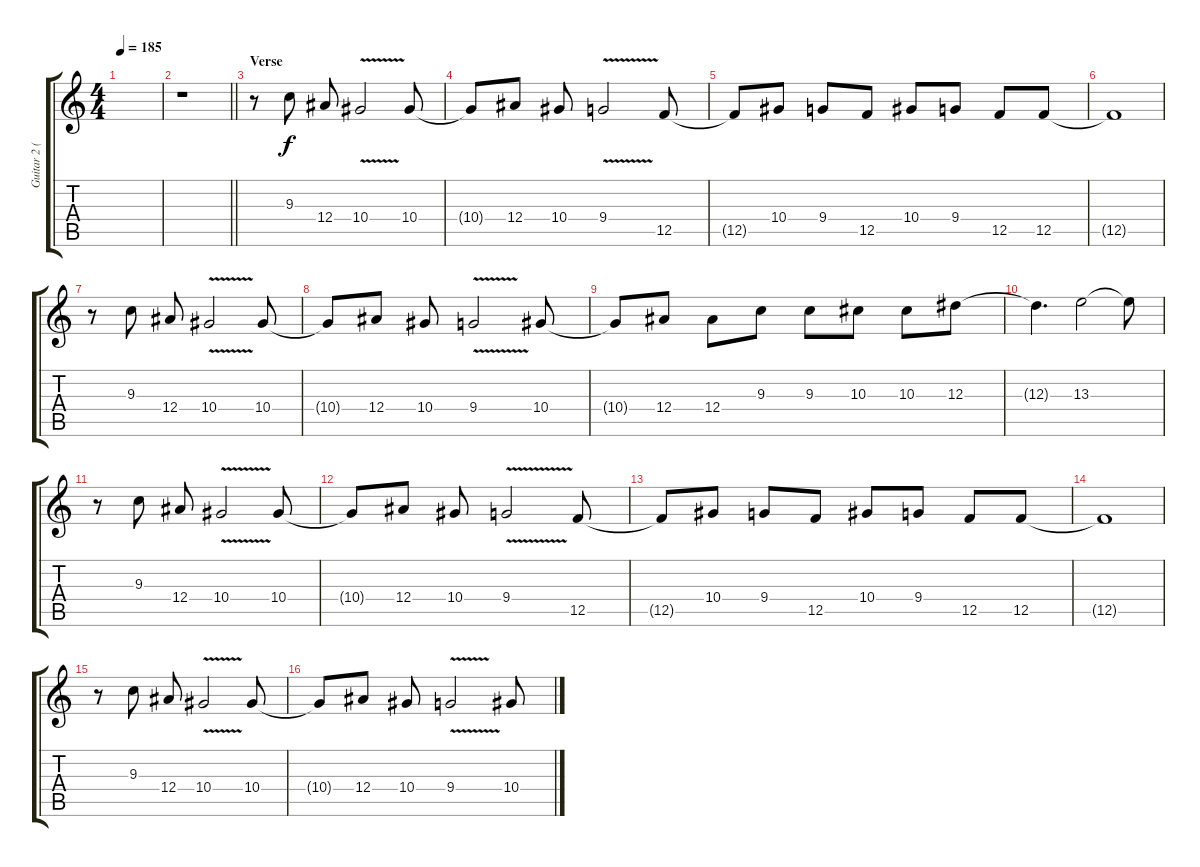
\track ("Guitar 2 (Lead)" "Guitar 2 (") {instrument distortionguitar}
\staff {score tabs}
\tuning (C4 G3 Eb3 Bb2 F2 C2) {hide}
\ts (4 4)
\tempo 185
\clef g2
\ks c
|
\barLineRight lightlight
r.1 |
\section ("" "Verse")
r.8 9.3.8 12.4.8 10.4{v}.2 10.4.8 |
10.4{t}.8 12.4.8 10.4.8 9.4{v}.2 12.5.8 |
12.5{t}.8 10.4.8 9.4.8 12.5.8 10.4.8 9.4.8 12.5.8 12.5.8 |
12.5{t}.1 |
r.8 9.3.8 12.4.8 10.4{v}.2 10.4.8 |
10.4{t}.8 12.4.8 10.4.8 9.4{v}.2 10.4.8 |
10.4{t}.8 12.4.8 12.4.8 9.3.8 9.3.8 10.3.8 10.3.8 12.3.8 |
12.3{t}.4{d} 13.3.2 13.3{t}.8 |
r.8 9.3.8 12.4.8 10.4{v}.2 10.4.8 |
10.4{t}.8 12.4.8 10.4.8 9.4{v}.2 12.5.8 |
12.5{t}.8 10.4.8 9.4.8 12.5.8 10.4.8 9.4.8 12.5.8 12.5.8 |
12.5{t}.1 |
r.8 9.3.8 12.4.8 10.4{v}.2 10.4.8 |
10.4{t}.8 12.4.8 10.4.8 9.4{v}.2 10.4.8
